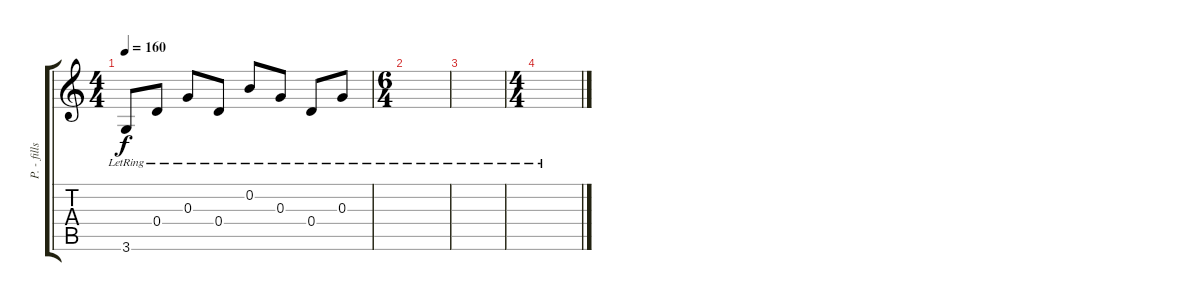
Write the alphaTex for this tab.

\track ("P. - fills" "P. - fills") {instrument distortionguitar}
\staff {score tabs}
\tuning (E4 B3 G3 D3 A2 E2) {hide}
\ts (4 4)
\tempo 160
\clef g2
\ks c
3.6{lr}.8{dy f} 0.4{lr}.8 0.3{lr}.8 0.4{lr}.8 0.2{lr}.8 0.3{lr}.8 0.4{lr}.8 0.3{lr}.8 |
\ts (6 4)
|
|
\ts (4 4)
